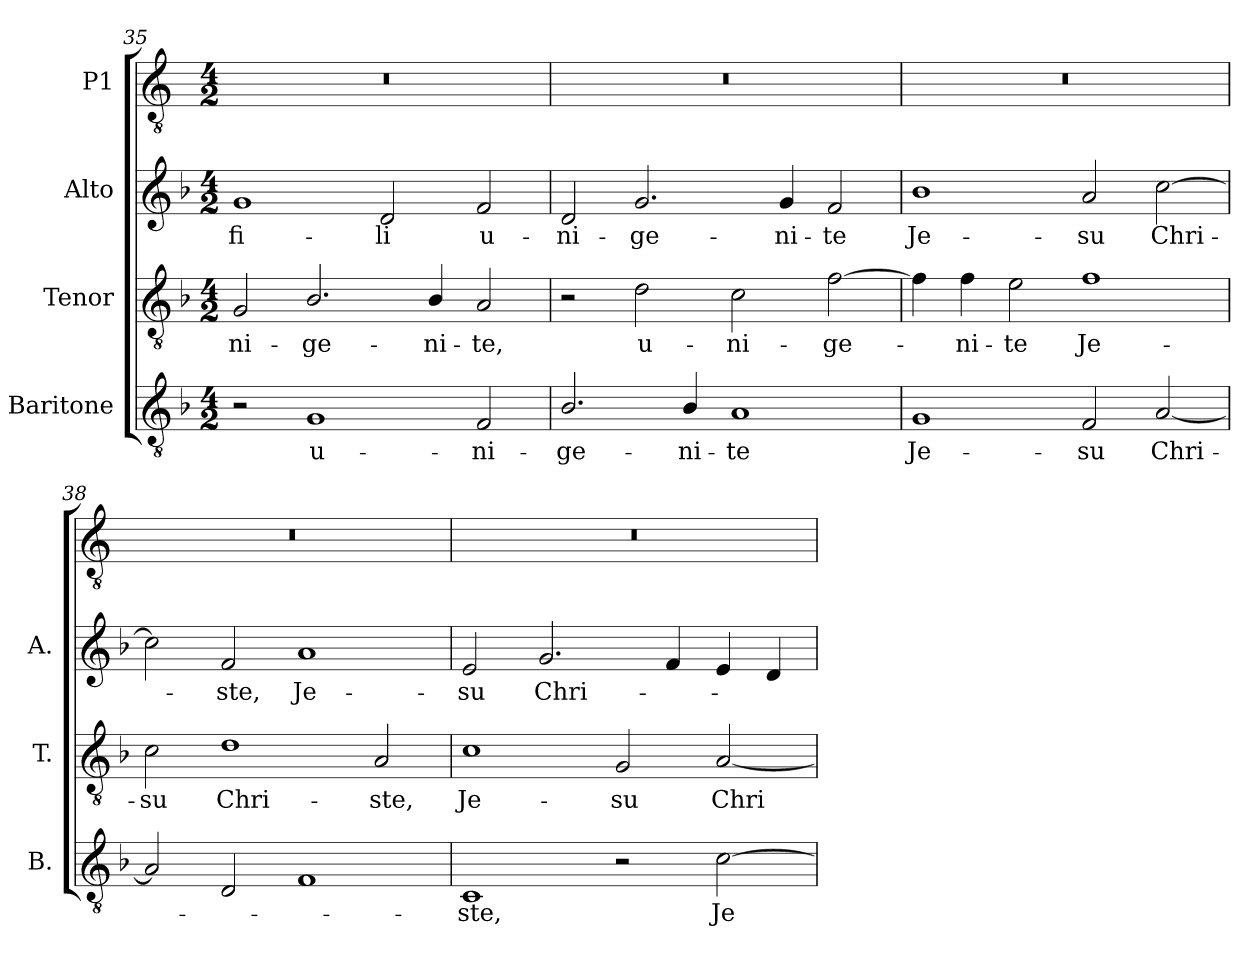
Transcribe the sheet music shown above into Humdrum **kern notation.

**kern	**text	**kern	**text	**kern	**text	**kern
*part4	*part4	*part3	*part3	*part2	*part2	*part1
*staff4	*staff4	*staff3	*staff3	*staff2	*staff2	*staff1
*I"Baritone	*	*I"Tenor	*	*I"Alto	*	*I"P1
*I'B.	*	*I'T.	*	*I'A.	*	*
*clefGv2	*	*clefGv2	*	*clefG2	*	*clefGv2
*ITrd7c12	*	*ITrd7c12	*	*	*	*ITrd7c12
*k[b-]	*	*k[b-]	*	*k[b-]	*	*k[]
*F:	*	*F:	*	*F:	*	*C:
*M4/2	*	*M4/2	*	*M4/2	*	*M4/2
=35	=35	=35	=35	=35	=35	=35
!	!	!	!LO:LY:b:color=#000000	!	!	!
!	!	!	!	!	!LO:LY:b:color=#000000	!LO:N:vis=1
2r	.	2GGi/	-ni-	1gi	fi-	0r
!	!LO:LY:b:color=#000000	!	!	!	!	!
!	!	!	!LO:LY:b:color=#000000	!	!	!
1GGi	u-	2.BB-i/	-ge-	.	.	.
!	!	!	!	!	!LO:LY:b:color=#000000	!
.	.	.	.	2di/	-li	.
!	!	!	!LO:LY:b:color=#000000	!	!	!
.	.	4BB-i/	-ni-	.	.	.
!	!LO:LY:b:color=#000000	!	!	!	!	!
!	!	!	!LO:LY:b:color=#000000	!	!	!
!	!	!	!	!	!LO:LY:b:color=#000000	!
2FFi/	-ni-	2AAi/	-te,	2fi/	u-	.
=36	=36	=36	=36	=36	=36	=36
!	!LO:LY:b:color=#000000	!	!	!	!	!
!	!	!	!	!	!LO:LY:b:color=#000000	!LO:N:vis=1
2.BB-i/	-ge-	2r	.	2di/	-ni-	0r
!	!	!	!LO:LY:b:color=#000000	!	!	!
!	!	!	!	!	!LO:LY:b:color=#000000	!
.	.	2Di\	u-	2.gi/	-ge-	.
!	!LO:LY:b:color=#000000	!	!	!	!	!
4BB-i/	-ni-	.	.	.	.	.
!	!LO:LY:b:color=#000000	!	!	!	!	!
!	!	!	!LO:LY:b:color=#000000	!	!	!
1AAi	-te	2Ci\	-ni-	.	.	.
!	!	!	!	!	!LO:LY:b:color=#000000	!
.	.	.	.	4gi/	-ni-	.
!	!	!	!LO:LY:b:color=#000000	!	!	!
!	!	!	!	!	!LO:LY:b:color=#000000	!
.	.	[2Fi\	-ge-	2fi/	-te	.
=37	=37	=37	=37	=37	=37	=37
!	!LO:LY:b:color=#000000	!	!	!	!	!
!	!	!	!	!	!LO:LY:b:color=#000000	!LO:N:vis=1
1GGi	Je-	4Fi\]	.	1b-i	Je-	0r
!	!	!	!LO:LY:b:color=#000000	!	!	!
.	.	4Fi\	-ni-	.	.	.
!	!	!	!LO:LY:b:color=#000000	!	!	!
.	.	2Ei\	-te	.	.	.
!	!LO:LY:b:color=#000000	!	!	!	!	!
!	!	!	!LO:LY:b:color=#000000	!	!	!
!	!	!	!	!	!LO:LY:b:color=#000000	!
2FFi/	-su	1Fi	Je-	2ai/	-su	.
!	!LO:LY:b:color=#000000	!	!	!	!	!
!	!	!	!	!	!LO:LY:b:color=#000000	!
[2AAi/	Chri-	.	.	[2cci\	Chri-	.
!!LO:PB:g=z
=38	=38	=38	=38	=38	=38	=38
!	!	!	!LO:LY:b:color=#000000	!	!	!LO:N:vis=1
2AAi/]	.	2Ci\	-su	2cci\]	.	0r
!	!	!	!LO:LY:b:color=#000000	!	!	!
!	!	!	!	!	!LO:LY:b:color=#000000	!
2DDi/	.	1Di	Chri-	2fi/	-ste,	.
!	!	!	!	!	!LO:LY:b:color=#000000	!
1FFi	.	.	.	1ai	Je-	.
!	!	!	!LO:LY:b:color=#000000	!	!	!
.	.	2AAi/	-ste,	.	.	.
=39	=39	=39	=39	=39	=39	=39
!	!LO:LY:b:color=#000000	!	!	!	!	!
!	!	!	!LO:LY:b:color=#000000	!	!	!
!	!	!	!	!	!LO:LY:b:color=#000000	!LO:N:vis=1
1CCi	-ste,	1Ci	Je-	2ei/	-su	0r
!	!	!	!	!	!LO:LY:b:color=#000000	!
.	.	.	.	2.gi/	Chri-	.
!	!	!	!LO:LY:b:color=#000000	!	!	!
2r	.	2GGi/	-su	.	.	.
.	.	.	.	4fi/	.	.
!	!LO:LY:b:color=#000000	!	!	!	!	!
!	!	!	!LO:LY:b:color=#000000	!	!	!
[2Ci\	Je-	[2AAi/	Chri-	4ei/	.	.
.	.	.	.	4di/	.	.
=	=	=	=	=	=	=
*-	*-	*-	*-	*-	*-	*-
